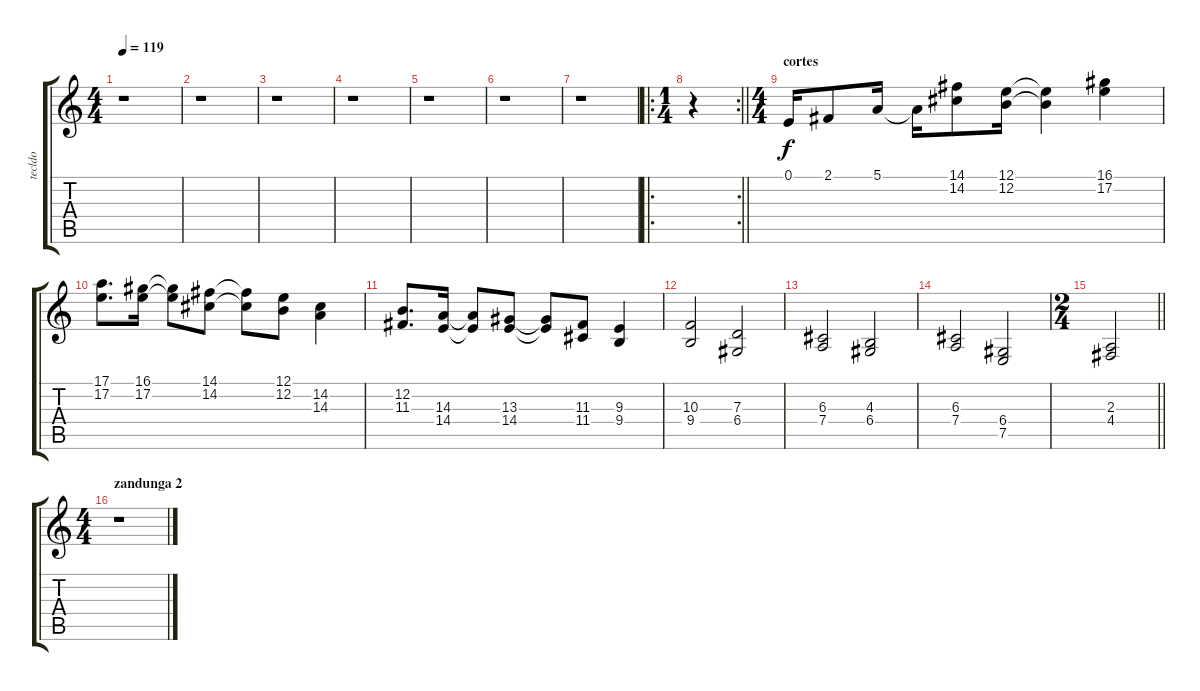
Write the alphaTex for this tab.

\track ("tecldo" "tecldo") {instrument pad1newage}
\staff {score tabs}
\tuning (E4 B3 G3 D3 A2 E2) {hide}
\ts (4 4)
\tempo 119
\clef g2
\ks c
r.1{dy f} |
r.1 |
r.1 |
r.1 |
r.1 |
r.1 |
r.1 |
\ro
\rc 2
\ts (1 4)
\barLineRight lightlight
r.4 |
\ts (4 4)
\section ("" "cortes")
0.1.16 2.1.8 5.1.16 5.1{t}.16 (14.1 14.2).8 (12.1 12.2).16 (12.1{t} 12.2{t}).4 (16.1 17.2).4 |
(17.1 17.2).8{d} (16.1 17.2).16 (16.1{t} 17.2{t}).8 (14.1 14.2).8 (14.1{t} 14.2{t}).8 (12.1 12.2).8 (14.2 14.3).4 |
(12.2 11.3).8{d} (14.3 14.4).16 (14.3{t} 14.4{t}).8 (13.3 14.4).8 (13.3{t} 14.4{t}).8 (11.3 11.4).8 (9.3 9.4).4 |
(10.3 9.4).2 (7.3 6.4).2 |
(6.3 7.4).2 (4.3 6.4).2 |
(6.3 7.4).2 (6.4 7.5).2 |
\ts (2 4)
\barLineRight lightlight
(2.3 4.4).2 |
\ts (4 4)
\section ("" "zandunga 2")
r.1
